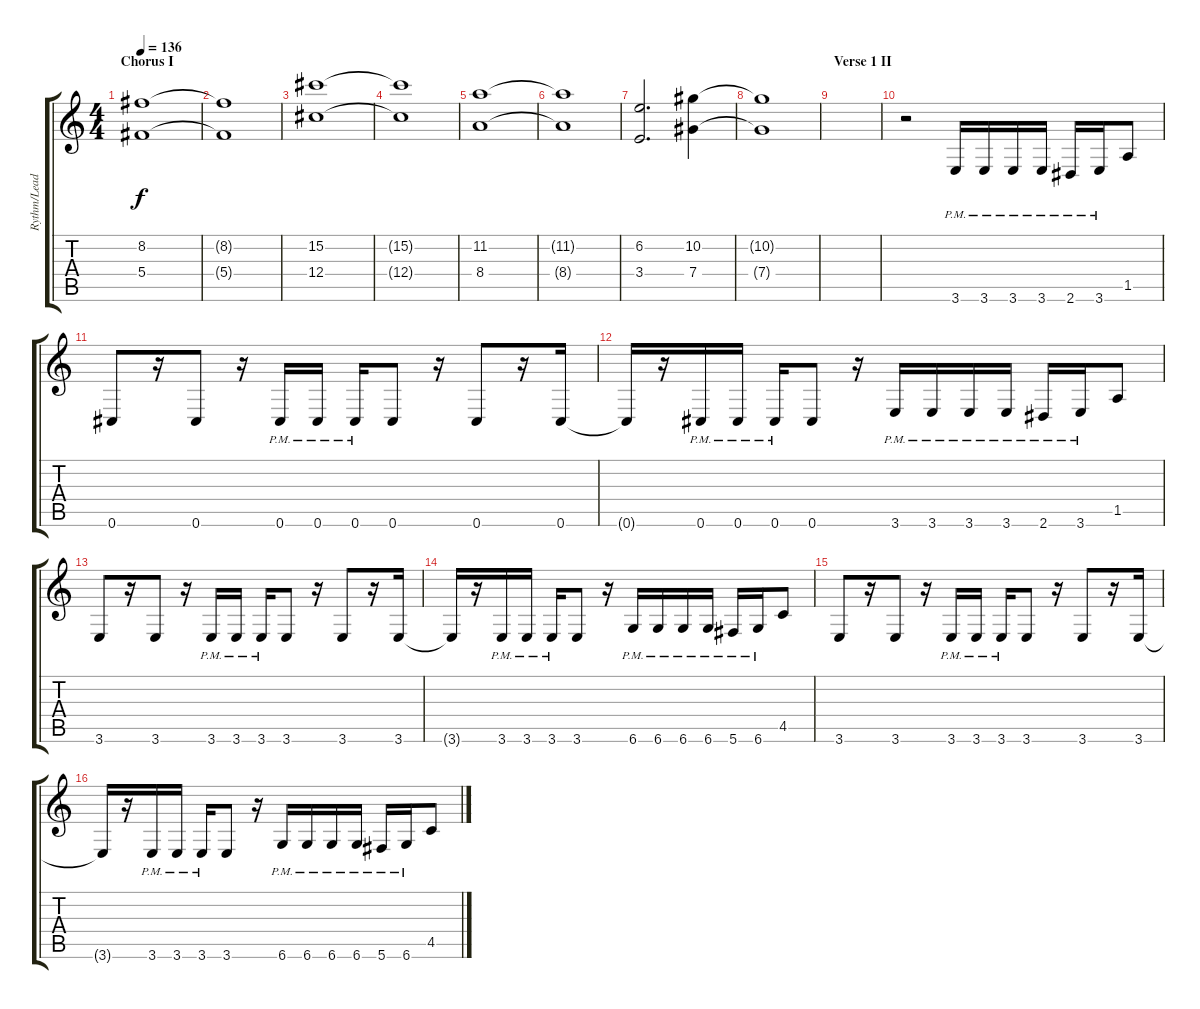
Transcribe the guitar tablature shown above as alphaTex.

\track ("Rythm/Lead II" "Rythm/Lead") {instrument overdrivenguitar}
\staff {score tabs}
\tuning (Eb4 Bb3 Gb3 Db3 Ab2 Db2) {hide}
\ts (4 4)
\section ("" "Chorus I")
\tempo 136
\clef g2
\ks c
(8.2 5.4).1{dy f} |
(8.2{t} 5.4{t}).1 |
(15.2 12.4).1 |
(15.2{t} 12.4{t}).1 |
(11.2 8.4).1 |
(11.2{t} 8.4{t}).1 |
(6.2 3.4).2{d} (10.2 7.4).4 |
(10.2{t} 7.4{t}).1 |
\section ("" "Verse 1 II")
|
r.2 3.6{pm}.16 3.6{pm}.16 3.6{pm}.16 3.6{pm}.16 2.6{pm}.16 3.6{pm}.16 1.5.8 |
0.6.8 r.16 0.6.8 r.16 0.6{pm}.16 0.6{pm}.16 0.6{pm}.16 0.6.8 r.16 0.6.8 r.16 0.6.16 |
0.6{t}.16 r.16 0.6{pm}.16 0.6{pm}.16 0.6{pm}.16 0.6.8 r.16 3.6{pm}.16 3.6{pm}.16 3.6{pm}.16 3.6{pm}.16 2.6{pm}.16 3.6{pm}.16 1.5.8 |
3.6.8 r.16 3.6.8 r.16 3.6{pm}.16 3.6{pm}.16 3.6{pm}.16 3.6.8 r.16 3.6.8 r.16 3.6.16 |
3.6{t}.16 r.16 3.6{pm}.16 3.6{pm}.16 3.6{pm}.16 3.6.8 r.16 6.6{pm}.16 6.6{pm}.16 6.6{pm}.16 6.6{pm}.16 5.6{pm}.16 6.6{pm}.16 4.5.8 |
3.6.8 r.16 3.6.8 r.16 3.6{pm}.16 3.6{pm}.16 3.6{pm}.16 3.6.8 r.16 3.6.8 r.16 3.6.16 |
3.6{t}.16 r.16 3.6{pm}.16 3.6{pm}.16 3.6{pm}.16 3.6.8 r.16 6.6{pm}.16 6.6{pm}.16 6.6{pm}.16 6.6{pm}.16 5.6{pm}.16 6.6{pm}.16 4.5.8
